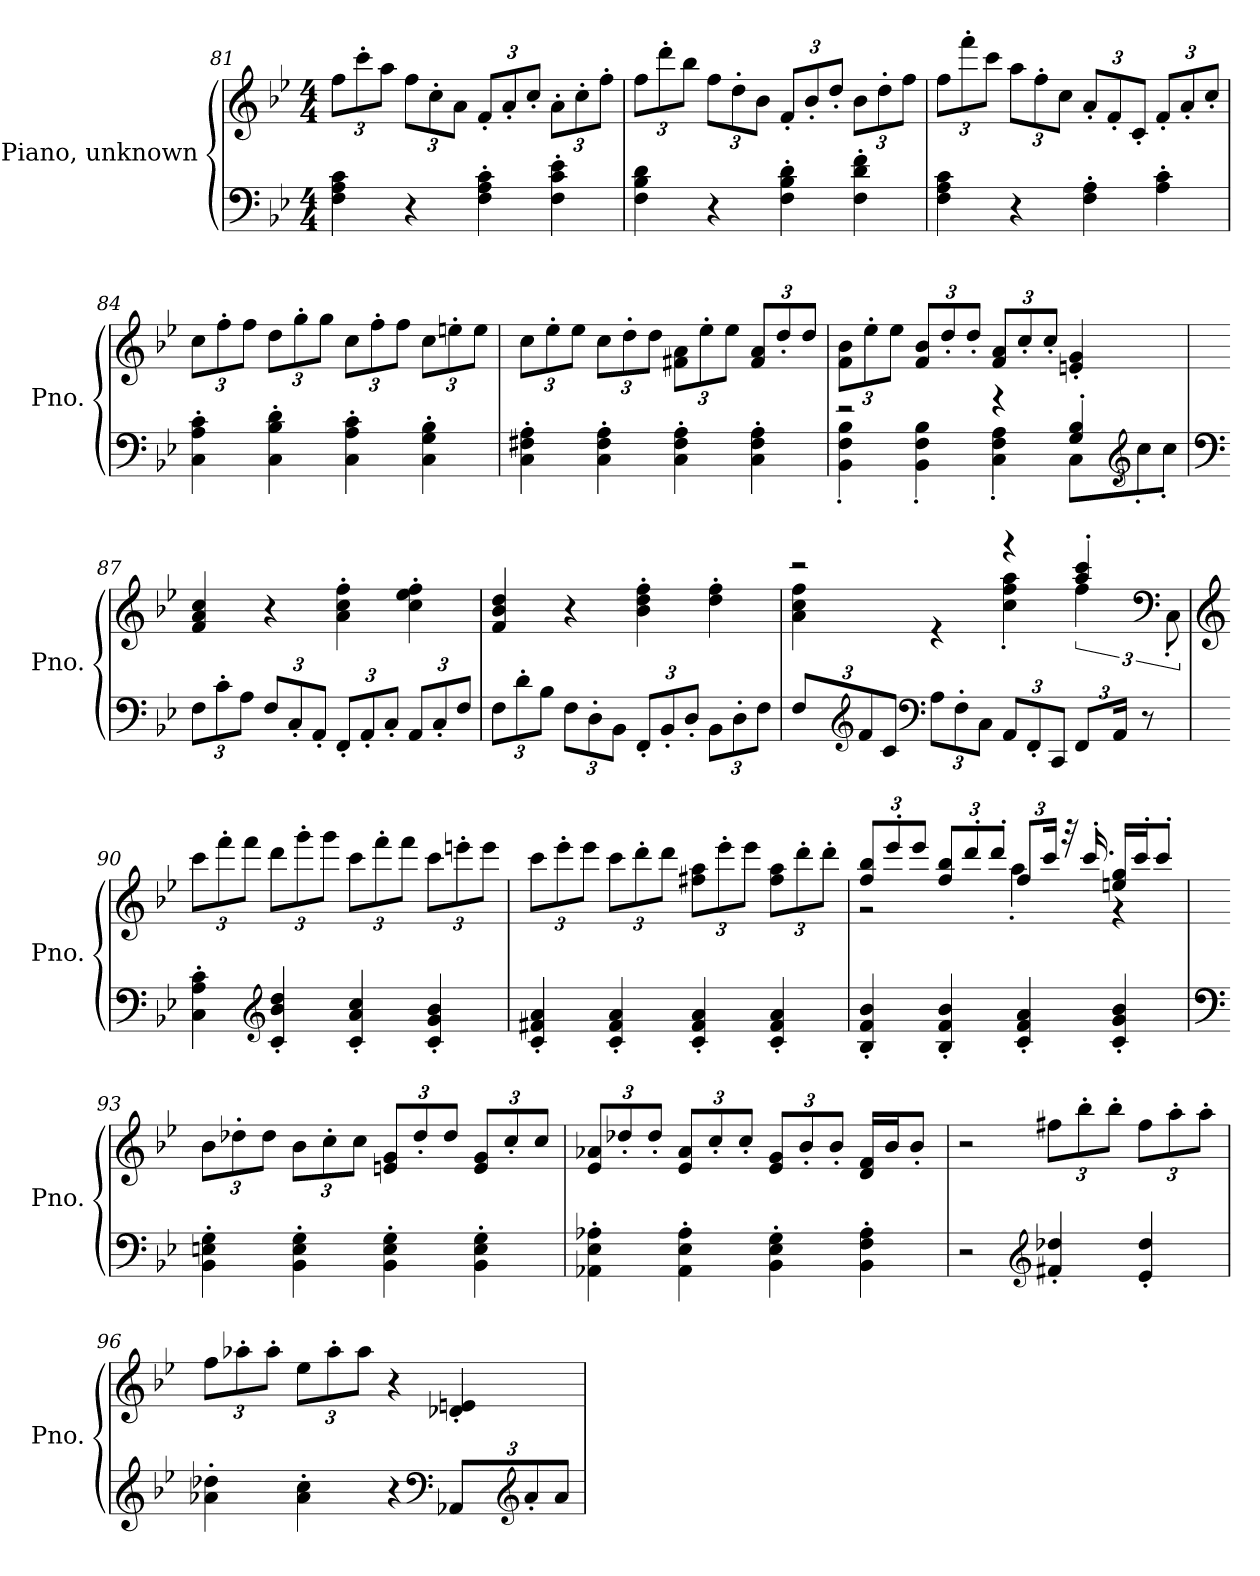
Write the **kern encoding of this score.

**kern	**kern
*part1	*part1
*staff2	*staff1
*I"Piano, unknown	*
*I'Pno.	*
!!LO:LB:g=z
*clefF4	*clefG2
*k[b-e-]	*k[b-e-]
*M4/4	*M4/4
*	*Xbrackettup
=81	=81
4F\ 4A\ 4c\	12ff\L
.	12ccc'\
.	12aa\J
4r	12ff\L
.	12cc'\
.	12a\J
4F\' 4A\' 4c\'	12f'/L
.	12a'/
.	12cc'/J
4F\' 4c\' 4e-\'	12a'\L
.	12cc'\
.	12ff'\J
=82	=82
4F\ 4B-\ 4d\	12ff\L
.	12ddd'\
.	12bb-\J
4r	12ff\L
.	12dd'\
.	12b-\J
4F\' 4B-\' 4d\'	12f'/L
.	12b-'/
.	12dd'/J
4F\' 4d\' 4f\'	12b-\L
.	12dd'\
.	12ff\J
=83	=83
4F\ 4A\ 4c\	12ff\L
.	12fff'\
.	12ccc\J
4r	12aa\L
.	12ff'\
.	12cc\J
4F\' 4A\'	12a'/L
.	12f'/
.	12c'/J
4A\' 4c\'	12f'/L
.	12a'/
.	12cc'/J
!!LO:LB:g=z
=84	=84
4C\' 4A\' 4c\'	12cc\L
.	12ff'\
.	12ff\J
4C\' 4B-\' 4d\'	12dd\L
.	12gg'\
.	12gg\J
4C\' 4A\' 4c\'	12cc\L
.	12ff'\
.	12ff\J
4C\' 4G\' 4B-\'	12cc\L
.	12een'\
.	12ee\J
=85	=85
4C\' 4F#X\' 4A\'	12cc\L
.	12ee-'\
.	12ee-\J
4C\' 4F#\' 4A\'	12cc\L
.	12dd'\
.	12dd\J
4C\' 4F#\' 4A\'	12f#X\ 12a\L
.	12ee-'\
.	12ee-\J
4C\' 4F#\' 4A\'	12f#/ 12a/L
.	12dd'/
.	12dd/J
=86	=86
*^	*
2r	4BB-\' 4F\' 4B-\'	12f\ 12b-\L
.	.	12ee-'\
.	.	12ee-\J
.	4BB-\' 4F\' 4B-\'	12f/ 12b-/L
.	.	12dd'/
.	.	12dd'/J
4r	4C\' 4F\' 4A\'	12f/ 12a/L
.	.	12cc'/
.	.	12cc'/J
*	*Xbrackettup	*
4G/' 4B-/'	12C\L	4en/' 4g/'
*clefG2	*	*
.	12cc'\	.
.	12cc'\J	.
*v	*v	*
!!LO:PB:g=z
=87	=87
*clefF4	*
12F\L	4f/ 4a/ 4cc/
12c'\	.
12A\J	.
12F/L	4r
12C'/	.
12AA'/J	.
12FF'/L	4a\' 4cc\' 4ff\'
12AA'/	.
12C'/J	.
12AA/L	4cc\' 4ee-\' 4ff\'
12C'/	.
12F/J	.
=88	=88
12F\L	4f/ 4b-/ 4dd/
12d'\	.
12B-\J	.
12F\L	4r
12D'\	.
12BB-\J	.
12FF'/L	4b-\' 4dd\' 4ff\'
12BB-'/	.
12D'/J	.
12BB-\L	4dd\' 4ff\'
12D'\	.
12F\J	.
=89	=89
*	*^
12F/L	2r	4a\ 4cc\ 4ff\
*clefG2	*	*
12f/	.	.
12c/J	.	.
*clefF4	*	*
12A\L	.	4r
12F'\	.	.
12C\J	.	.
12AA/L	4r	4cc\' 4ff\' 4aa\'
12FF'/	.	.
12CC/J	.	.
*	*	*brackettup
12FF/L	4aa/' 4ccc/'	6ff\
24AA/Jk	.	.
8r	.	.
*	*clefF4	*
.	.	12C'\
*	*v	*v
!!LO:LB:g=z
=90	=90
*	*clefG2
*	*Xbrackettup
4C\' 4A\' 4c\'	12ccc\L
.	12fff'\
.	12fff\J
*clefG2	*
4c/' 4b-/' 4dd/'	12ddd\L
.	12ggg'\
.	12ggg\J
4c/' 4a/' 4cc/'	12ccc\L
.	12fff'\
.	12fff\J
4c/' 4g/' 4b-/'	12ccc\L
.	12eeen'\
.	12eee\J
=91	=91
4c/' 4f#X/' 4a/'	12ccc\L
.	12eee-'\
.	12eee-\J
4c/' 4f#/' 4a/'	12ccc\L
.	12ddd'\
.	12ddd\J
4c/' 4f#/' 4a/'	12ff#X\ 12aa\L
.	12eee-'\
.	12eee-\J
4c/' 4f#/' 4a/'	12ff#\ 12aa\L
.	12ddd'\
.	12ddd'\J
!!LO:LB:g=z
=92	=92
*	*^
4B-/' 4f/' 4b-/'	12ff/ 12bb-/L	2r
.	12eee-'/	.
.	12eee-/J	.
4B-/' 4f/' 4b-/'	12ff/ 12bb-/L	.
.	12ddd'/	.
.	12ddd'/J	.
4c/' 4f/' 4a/'	12ff/L	4aa'\
.	24ccc/Jk	.
.	32r	.
.	16.ccc'/	.
4c/' 4g/' 4b-/'	16een/ 16gg/LL	4r
.	16ccc'/J	.
.	8ccc'/J	.
*	*v	*v
=93	=93
*clefF4	*
4BB-\' 4En\' 4G\'	12b-\L
.	12dd-X'\
.	12dd-\J
4BB-\' 4E\' 4G\'	12b-\L
.	12cc'\
.	12cc\J
4BB-\' 4E\' 4G\'	12en/ 12g/L
.	12dd-'/
.	12dd-/J
4BB-\' 4E\' 4G\'	12e/ 12g/L
.	12cc'/
.	12cc/J
!!LO:LB:g=z
=94	=94
4AA-X\' 4E-\' 4A-X\'	12e-/ 12a-X/L
.	12dd-X'/
.	12dd-'/J
4AA-\' 4E-\' 4A-\'	12e-/ 12a-/L
.	12cc'/
.	12cc'/J
4BB-\' 4E-\' 4G\'	12e-/ 12g/L
.	12b-'/
.	12b-'/J
4BB-\' 4F\' 4A-\'	16d/ 16f/LL
.	16b-/J
.	8b-'/J
=95	=95
2r	2r
*clefG2	*
4f#X/' 4dd-X/'	12ff#X\L
.	12bb-'\
.	12bb-'\J
4e-/' 4dd-/'	12ff#\L
.	12aa'\
.	12aa'\J
=96	=96
4a-X\' 4dd-X\'	12ff\L
.	12aa-X'\
.	12aa-'\J
4a-\' 4cc\'	12ee-\L
.	12aa-'\
.	12aa-\J
4r	4r
*clefF4	*
12AA-X/L	4d-X/' 4en/'
*clefG2	*
12a-'/	.
12a-/J	.
=	=
*-	*-
